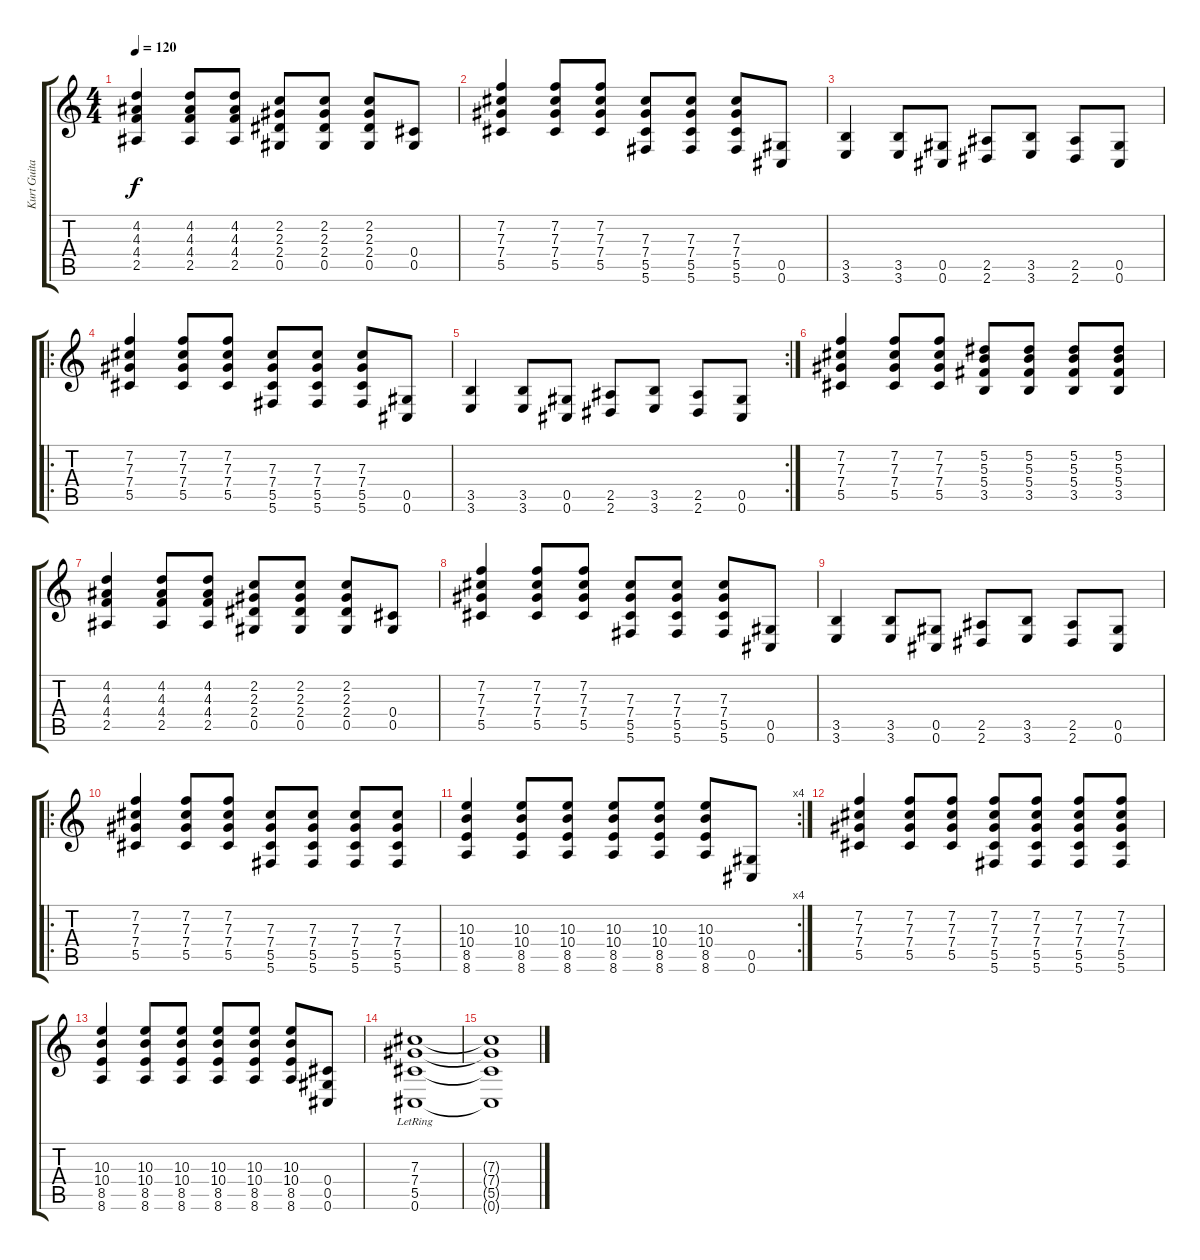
\track ("Kurt Guitar" "Kurt Guita") {instrument distortionguitar}
\staff {score tabs}
\tuning (Eb4 Bb3 Gb3 Db3 Ab2 Db2) {hide}
\ts (4 4)
\tempo 120
\clef g2
\ks c
(4.2 4.3 4.4 2.5).4{dy f} (4.2 4.3 4.4 2.5).8 (4.2 4.3 4.4 2.5).8 (2.2 2.3 2.4 0.5).8 (2.2 2.3 2.4 0.5).8 (2.2 2.3 2.4 0.5).8 (0.4 0.5).8 |
(7.2 7.3 7.4 5.5).4 (7.2 7.3 7.4 5.5).8 (7.2 7.3 7.4 5.5).8 (7.3 7.4 5.5 5.6).8 (7.3 7.4 5.5 5.6).8 (7.3 7.4 5.5 5.6).8 (0.5 0.6).8 |
(3.5 3.6).4 (3.5 3.6).8 (0.5 0.6).8 (2.5 2.6).8 (3.5 3.6).8 (2.5 2.6).8 (0.5 0.6).8 |
\ro
(7.2 7.3 7.4 5.5).4 (7.2 7.3 7.4 5.5).8 (7.2 7.3 7.4 5.5).8 (7.3 7.4 5.5 5.6).8 (7.3 7.4 5.5 5.6).8 (7.3 7.4 5.5 5.6).8 (0.5 0.6).8 |
\rc 2
(3.5 3.6).4 (3.5 3.6).8 (0.5 0.6).8 (2.5 2.6).8 (3.5 3.6).8 (2.5 2.6).8 (0.5 0.6).8 |
(7.2 7.3 7.4 5.5).4 (7.2 7.3 7.4 5.5).8 (7.2 7.3 7.4 5.5).8 (5.2 5.3 5.4 3.5).8 (5.2 5.3 5.4 3.5).8 (5.2 5.3 5.4 3.5).8 (5.2 5.3 5.4 3.5).8 |
(4.2 4.3 4.4 2.5).4 (4.2 4.3 4.4 2.5).8 (4.2 4.3 4.4 2.5).8 (2.2 2.3 2.4 0.5).8 (2.2 2.3 2.4 0.5).8 (2.2 2.3 2.4 0.5).8 (0.4 0.5).8 |
(7.2 7.3 7.4 5.5).4 (7.2 7.3 7.4 5.5).8 (7.2 7.3 7.4 5.5).8 (7.3 7.4 5.5 5.6).8 (7.3 7.4 5.5 5.6).8 (7.3 7.4 5.5 5.6).8 (0.5 0.6).8 |
(3.5 3.6).4 (3.5 3.6).8 (0.5 0.6).8 (2.5 2.6).8 (3.5 3.6).8 (2.5 2.6).8 (0.5 0.6).8 |
\ro
(7.2 7.3 7.4 5.5).4 (7.2 7.3 7.4 5.5).8 (7.2 7.3 7.4 5.5).8 (7.3 7.4 5.5 5.6).8 (7.3 7.4 5.5 5.6).8 (7.3 7.4 5.5 5.6).8 (7.3 7.4 5.5 5.6).8 |
\rc 4
(10.3 10.4 8.5 8.6).4 (10.3 10.4 8.5 8.6).8 (10.3 10.4 8.5 8.6).8 (10.3 10.4 8.5 8.6).8 (10.3 10.4 8.5 8.6).8 (10.3 10.4 8.5 8.6).8 (0.5 0.6).8 |
(7.2 7.3 7.4 5.5).4 (7.2 7.3 7.4 5.5).8 (7.2 7.3 7.4 5.5).8 (7.2 7.3 7.4 5.5 5.6).8 (7.2 7.3 7.4 5.5 5.6).8 (7.2 7.3 7.4 5.5 5.6).8 (7.2 7.3 7.4 5.5 5.6).8 |
(10.3 10.4 8.5 8.6).4 (10.3 10.4 8.5 8.6).8 (10.3 10.4 8.5 8.6).8 (10.3 10.4 8.5 8.6).8 (10.3 10.4 8.5 8.6).8 (10.3 10.4 8.5 8.6).8 (0.4 0.5 0.6).8 |
(7.3{lr} 7.4{lr} 5.5{lr} 0.6{lr}).1 |
(7.3{t} 7.4{t} 5.5{t} 0.6{t}).1
